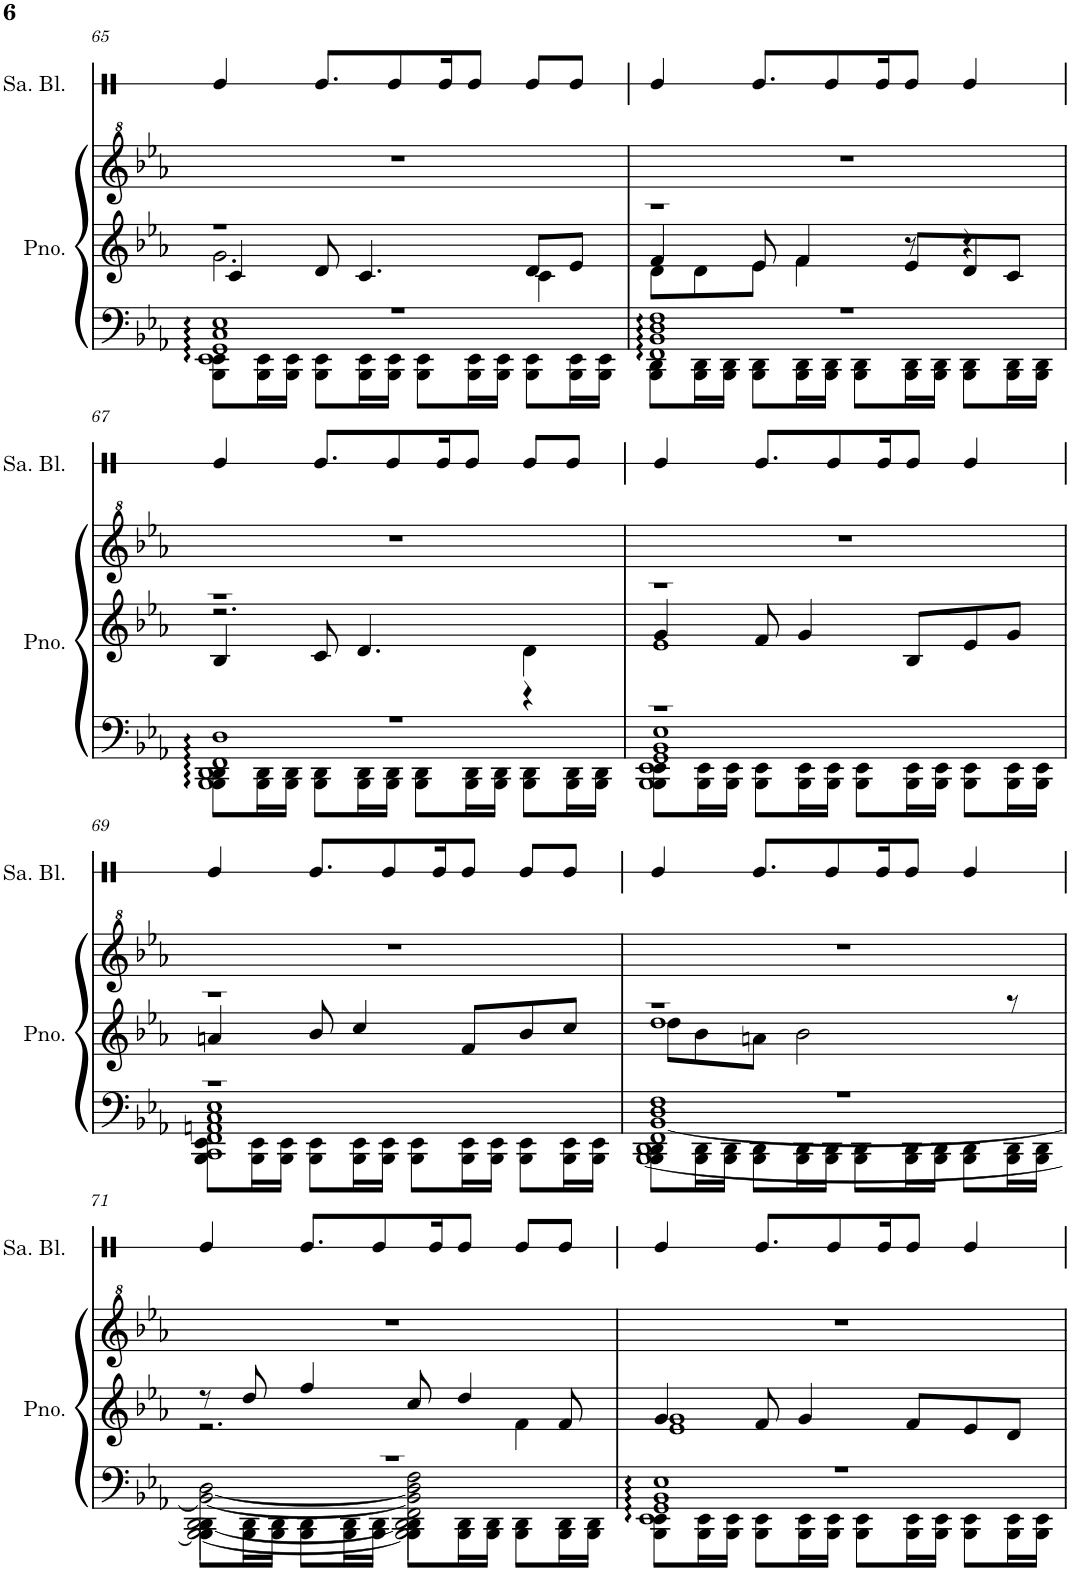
**kern	**kern	**kern	**kern
*part2	*part2	*part2	*part1
*staff4	*staff3	*staff2	*staff1
*I"钢琴	*	*	*I"沙锤块
!!LO:PB:g=z
*clefF4	*clefG2	*clefG^2	*clefX
*k[b-e-a-]	*k[b-e-a-]	*k[b-e-a-]	*k[]
*M4/4	*M4/4	*M4/4	*M4/4
=65	=65	=65	=65
*^	*^	*	*
*	*^	*	*^	*	*
1EE- 1GG 1C 1E-	8BBB-\ 8EE-\L	1r	1r	2.g\	4c/	1r	4Re/
.	16BBB-\ 16EE-\L	.	.	.	.	.	.
.	16BBB-\ 16EE-\JJ	.	.	.	.	.	.
.	8BBB-\ 8EE-\L	.	.	.	8d/	.	8.Re/L
.	16BBB-\ 16EE-\L	.	.	.	4.c/	.	.
.	16BBB-\ 16EE-\JJ	.	.	.	.	.	8Re/
.	8BBB-\ 8EE-\L	.	.	.	.	.	.
.	.	.	.	.	.	.	16Re/K
.	16BBB-\ 16EE-\L	.	.	.	.	.	8Re/J
.	16BBB-\ 16EE-\JJ	.	.	.	.	.	.
.	8BBB-\ 8EE-\L	.	.	4c\	8d/L	.	8Re/L
.	16BBB-\ 16EE-\L	.	.	.	8e-/J	.	8Re/J
.	16BBB-\ 16EE-\JJ	.	.	.	.	.	.
=66	=66	=66	=66	=66	=66	=66	=66
1FF 1BB- 1D 1F	8BBB-\ 8DD\L	1r	1r	8d\L	4f/	1r	4Re/
.	16BBB-\ 16DD\L	.	.	8d\	.	.	.
.	16BBB-\ 16DD\JJ	.	.	.	.	.	.
.	8BBB-\ 8DD\L	.	.	8e-\J	8e-/	.	8.Re/L
.	16BBB-\ 16DD\L	.	.	4f\	4f/	.	.
.	16BBB-\ 16DD\JJ	.	.	.	.	.	8Re/
.	8BBB-\ 8DD\L	.	.	.	.	.	.
.	.	.	.	.	.	.	16Re/K
.	16BBB-\ 16DD\L	.	.	8r	8e-/L	.	8Re/J
.	16BBB-\ 16DD\JJ	.	.	.	.	.	.
.	8BBB-\ 8DD\L	.	.	4r	8d/	.	4Re/
.	16BBB-\ 16DD\L	.	.	.	8c/J	.	.
.	16BBB-\ 16DD\JJ	.	.	.	.	.	.
!!LO:LB:g=z
=67	=67	=67	=67	=67	=67	=67	=67
1BBB- 1DD 1FF 1D	8BBB-\ 8DD\L	1r	1r	2.r	4B-/	1r	4Re/
.	16BBB-\ 16DD\L	.	.	.	.	.	.
.	16BBB-\ 16DD\JJ	.	.	.	.	.	.
.	8BBB-\ 8DD\L	.	.	.	8c/	.	8.Re/L
.	16BBB-\ 16DD\L	.	.	.	4.d/	.	.
.	16BBB-\ 16DD\JJ	.	.	.	.	.	8Re/
.	8BBB-\ 8DD\L	.	.	.	.	.	.
.	.	.	.	.	.	.	16Re/K
.	16BBB-\ 16DD\L	.	.	.	.	.	8Re/J
.	16BBB-\ 16DD\JJ	.	.	.	.	.	.
.	8BBB-\ 8DD\L	.	.	4d\	4r	.	8Re/L
.	16BBB-\ 16DD\L	.	.	.	.	.	8Re/J
.	16BBB-\ 16DD\JJ	.	.	.	.	.	.
=68	=68	=68	=68	=68	=68	=68	=68
1BBB- 1EE- 1GG 1BB- 1E-	8BBB-\ 8EE-\L	1r	1r	1e-	4g/	1r	4Re/
.	16BBB-\ 16EE-\L	.	.	.	.	.	.
.	16BBB-\ 16EE-\JJ	.	.	.	.	.	.
.	8BBB-\ 8EE-\L	.	.	.	8f/	.	8.Re/L
.	16BBB-\ 16EE-\L	.	.	.	4g/	.	.
.	16BBB-\ 16EE-\JJ	.	.	.	.	.	8Re/
.	8BBB-\ 8EE-\L	.	.	.	.	.	.
.	.	.	.	.	.	.	16Re/K
.	16BBB-\ 16EE-\L	.	.	.	8B-/L	.	8Re/J
.	16BBB-\ 16EE-\JJ	.	.	.	.	.	.
.	8BBB-\ 8EE-\L	.	.	.	8e-/	.	4Re/
.	16BBB-\ 16EE-\L	.	.	.	8g/J	.	.
.	16BBB-\ 16EE-\JJ	.	.	.	.	.	.
*	*	*	*	*v	*v	*	*
!!LO:LB:g=z
=69	=69	=69	=69	=69	=69	=69
1CC 1FF 1AAn 1C 1E-	8BBB-\ 8EE-\L	1r	1r	4an/	1r	4Re/
.	16BBB-\ 16EE-\L	.	.	.	.	.
.	16BBB-\ 16EE-\JJ	.	.	.	.	.
.	8BBB-\ 8EE-\L	.	.	8b-/	.	8.Re/L
.	16BBB-\ 16EE-\L	.	.	4cc/	.	.
.	16BBB-\ 16EE-\JJ	.	.	.	.	8Re/
.	8BBB-\ 8EE-\L	.	.	.	.	.
.	.	.	.	.	.	16Re/K
.	16BBB-\ 16EE-\L	.	.	8f/L	.	8Re/J
.	16BBB-\ 16EE-\JJ	.	.	.	.	.
.	8BBB-\ 8EE-\L	.	.	8b-/	.	8Re/L
.	16BBB-\ 16EE-\L	.	.	8cc/J	.	8Re/J
.	16BBB-\ 16EE-\JJ	.	.	.	.	.
=70	=70	=70	=70	=70	=70	=70
*	*	*	*	*^	*	*
[1BBB- 1DD 1FF [1BB- 1D 1F	8BBB-\ 8DD\L	1r	1r	8dd\L	1dd	1r	4Re/
.	16BBB-\ 16DD\L	.	.	8b-\	.	.	.
.	16BBB-\ 16DD\JJ	.	.	.	.	.	.
.	8BBB-\ 8DD\L	.	.	8an\J	.	.	8.Re/L
.	16BBB-\ 16DD\L	.	.	2b-\	.	.	.
.	16BBB-\ 16DD\JJ	.	.	.	.	.	8Re/
.	8BBB-\ 8DD\L	.	.	.	.	.	.
.	.	.	.	.	.	.	16Re/K
.	16BBB-\ 16DD\L	.	.	.	.	.	8Re/J
.	16BBB-\ 16DD\JJ	.	.	.	.	.	.
.	8BBB-\ 8DD\L	.	.	.	.	.	4Re/
.	16BBB-\ 16DD\L	.	.	8r	.	.	.
.	16BBB-\ 16DD\JJ	.	.	.	.	.	.
*	*	*	*	*v	*v	*	*
!!LO:LB:g=z
=71	=71	=71	=71	=71	=71	=71
2BBB-\_ [2DD\ 2BB-\_ [2D\	8BBB-\ 8DD\L	1r	8r	2.r	1r	4Re/
.	16BBB-\ 16DD\L	.	8dd/	.	.	.
.	16BBB-\ 16DD\JJ	.	.	.	.	.
.	8BBB-\ 8DD\L	.	4ff/	.	.	8.Re/L
.	16BBB-\ 16DD\L	.	.	.	.	.
.	16BBB-\ 16DD\JJ	.	.	.	.	8Re/
2BBB-\] 2DD\] 2FF\ 2BB-\] 2D\] 2F\	8BBB-\ 8DD\L	.	8cc/	.	.	.
.	.	.	.	.	.	16Re/K
.	16BBB-\ 16DD\L	.	4dd/	.	.	8Re/J
.	16BBB-\ 16DD\JJ	.	.	.	.	.
.	8BBB-\ 8DD\L	.	.	4f\	.	8Re/L
.	16BBB-\ 16DD\L	.	8f/	.	.	8Re/J
.	16BBB-\ 16DD\JJ	.	.	.	.	.
=72	=72	=72	=72	=72	=72	=72
1EE- 1GG 1BB- 1E-	8BBB-\ 8EE-\L	1r	4g/	1e- 1g	1r	4Re/
.	16BBB-\ 16EE-\L	.	.	.	.	.
.	16BBB-\ 16EE-\JJ	.	.	.	.	.
.	8BBB-\ 8EE-\L	.	8f/	.	.	8.Re/L
.	16BBB-\ 16EE-\L	.	4g/	.	.	.
.	16BBB-\ 16EE-\JJ	.	.	.	.	8Re/
.	8BBB-\ 8EE-\L	.	.	.	.	.
.	.	.	.	.	.	16Re/K
.	16BBB-\ 16EE-\L	.	8f/L	.	.	8Re/J
.	16BBB-\ 16EE-\JJ	.	.	.	.	.
.	8BBB-\ 8EE-\L	.	8e-/	.	.	4Re/
.	16BBB-\ 16EE-\L	.	8d/J	.	.	.
.	16BBB-\ 16EE-\JJ	.	.	.	.	.
*v	*v	*v	*	*	*	*
*	*v	*v	*	*
=	=	=	=
*-	*-	*-	*-
